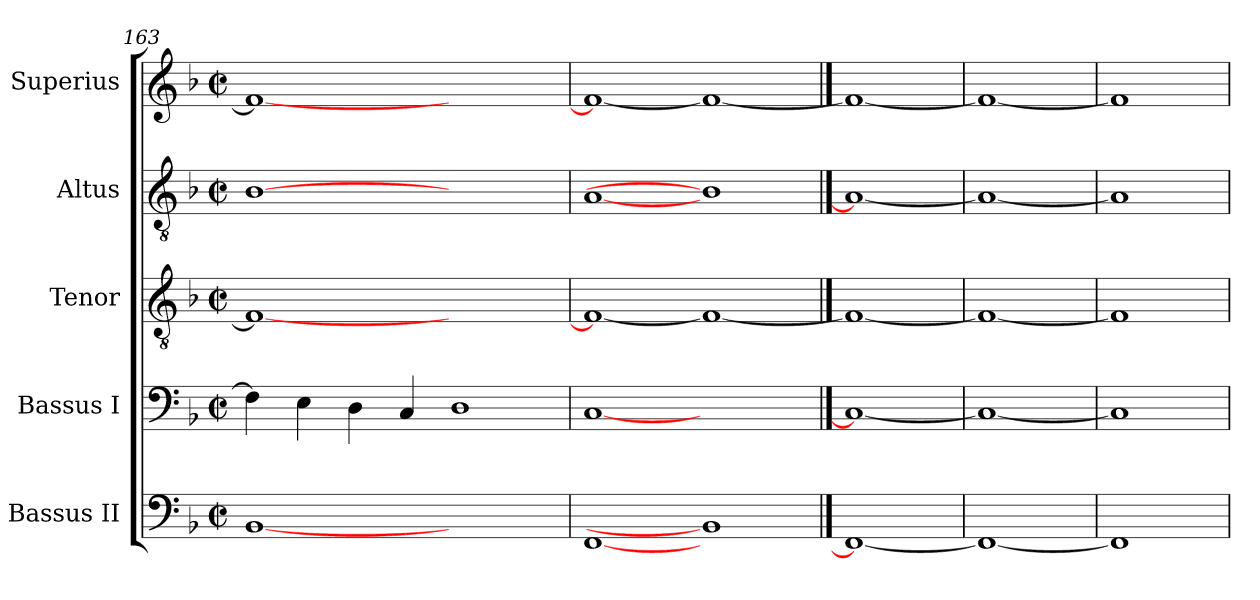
**kern	**kern	**kern	**kern	**kern
*part5	*part4	*part3	*part2	*part1
*staff5	*staff4	*staff3	*staff2	*staff1
*I"Bassus II	*I"Bassus I	*I"Tenor	*I"Altus	*I"Superius
*I'B. II	*I'B. I	*I'T.	*I'A.	*I'S.
*clefF4	*clefF4	*clefGv2	*clefGv2	*clefG2
*	*	*ITrd7c12	*ITrd7c12	*
*k[b-]	*k[b-]	*k[b-]	*k[b-]	*k[b-]
*F:	*F:	*F:	*F:	*F:
*M2/2	*M2/2	*M2/2	*M2/2	*M2/2
*met(c|)	*met(c|)	*met(c|)	*met(c|)	*met(c|)
=163	=163	=163	=163	=163
[1BB-i	4Fi\]	1FFi_<	[1BB-i	1fi_<
.	4Ei\	.	.	.
.	4Di\	.	.	.
.	4Ci/	.	.	.
1ryy	1Di	1ryy	1ryy	1ryy
=164	=164	=164	=164	=164
[1FFi	[1Ci	1FFi_<	[1AAi	1fi_<
1BB-i]	1ryy	1FFi_	1BB-i]	1fi_
==165	==165	==165	==165	==165
1FFi_	1Ci_	1FFi_	1AAi_	1fi_
=166	=166	=166	=166	=166
1FFi_	1Ci_	1FFi_	1AAi_	1fi_
=167	=167	=167	=167	=167
1FFi]	1Ci]	1FFi]	1AAi]	1fi]
=	=	=	=	=
*-	*-	*-	*-	*-
